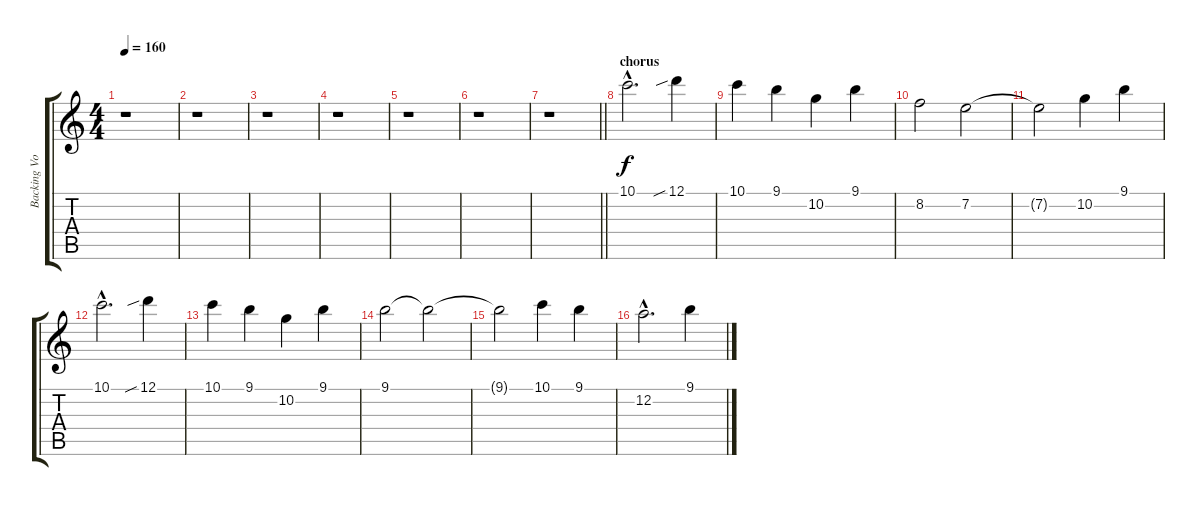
\track ("Backing Vocals #1" "Backing Vo") {instrument overdrivenguitar}
\staff {score tabs}
\tuning (D4 A3 F3 C3 G2 D2) {hide}
\ts (4 4)
\tempo 160
\clef g2
\ks aminor
r.1{dy f} |
r.1 |
r.1 |
r.1 |
r.1 |
r.1 |
\barLineRight lightlight
r.1 |
\section ("" "chorus")
10.1{hac}.2{d} 12.1{sib}.4 |
10.1.4 9.1.4 10.2.4 9.1.4 |
8.2.2 7.2.2 |
7.2{t}.2 10.2.4 9.1.4 |
10.1{hac}.2{d} 12.1{sib}.4 |
10.1.4 9.1.4 10.2.4 9.1.4 |
9.1.2 9.1{t}.2 |
9.1{t}.2 10.1.4 9.1.4 |
12.2{hac}.2{d} 9.1.4
